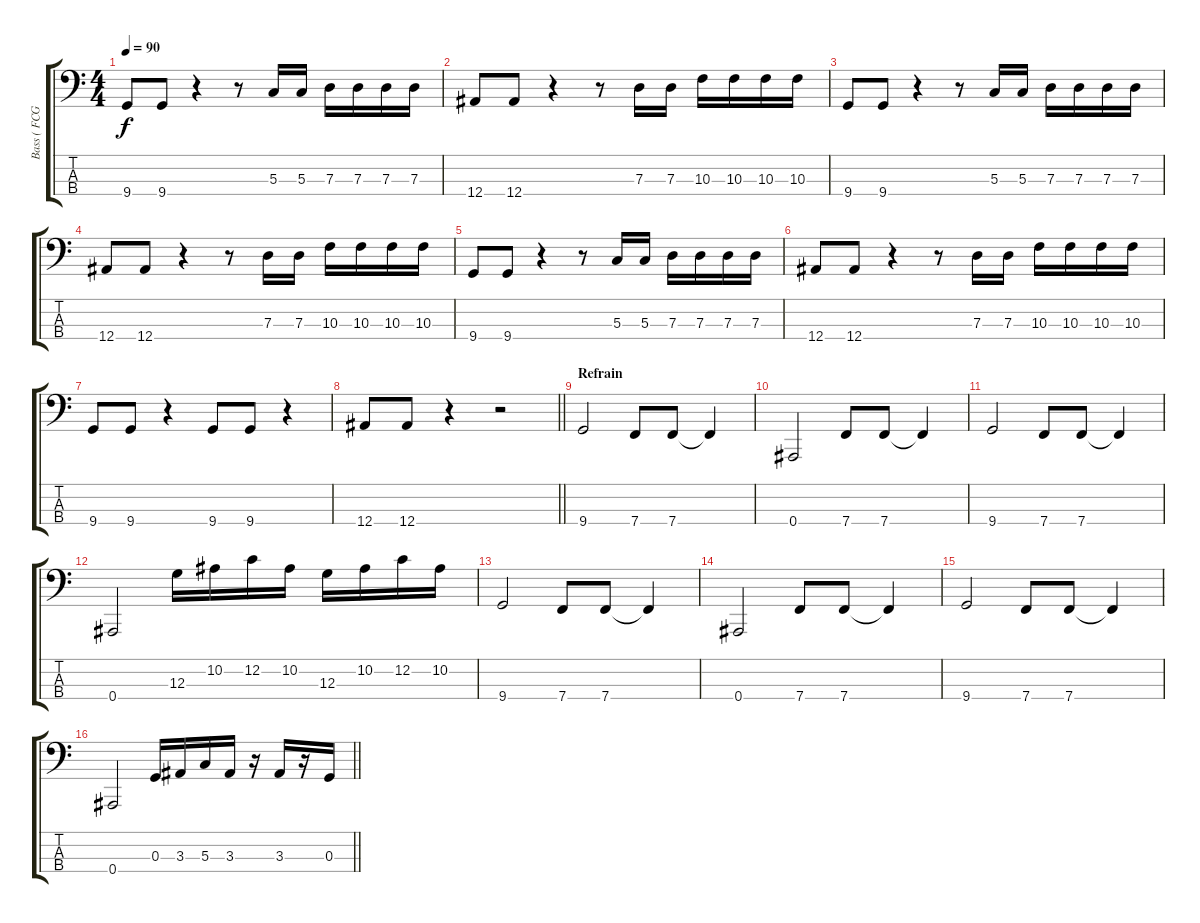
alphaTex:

\track ("Bass ( FCGA# )" "Bass ( FCG") {instrument electricbassfinger}
\staff {score tabs}
\tuning (F2 C2 G1 Bb0) {hide}
\ts (4 4)
\tempo 90
\clef f4
\ks c
9.4.8{dy f} 9.4.8 r.4 r.8 5.3.16 5.3.16 7.3.16 7.3.16 7.3.16 7.3.16 |
12.4.8 12.4.8 r.4 r.8 7.3.16 7.3.16 10.3.16 10.3.16 10.3.16 10.3.16 |
9.4.8 9.4.8 r.4 r.8 5.3.16 5.3.16 7.3.16 7.3.16 7.3.16 7.3.16 |
12.4.8 12.4.8 r.4 r.8 7.3.16 7.3.16 10.3.16 10.3.16 10.3.16 10.3.16 |
9.4.8 9.4.8 r.4 r.8 5.3.16 5.3.16 7.3.16 7.3.16 7.3.16 7.3.16 |
12.4.8 12.4.8 r.4 r.8 7.3.16 7.3.16 10.3.16 10.3.16 10.3.16 10.3.16 |
9.4.8 9.4.8 r.4 9.4.8 9.4.8 r.4 |
\barLineRight lightlight
12.4.8 12.4.8 r.4 r.2 |
\section ("" "Refrain")
9.4.2 7.4.8 7.4.8 7.4{t}.4 |
0.4.2 7.4.8 7.4.8 7.4{t}.4 |
9.4.2 7.4.8 7.4.8 7.4{t}.4 |
0.4.2 12.3.16 10.2.16 12.2.16 10.2.16 12.3.16 10.2.16 12.2.16 10.2.16 |
9.4.2 7.4.8 7.4.8 7.4{t}.4 |
0.4.2 7.4.8 7.4.8 7.4{t}.4 |
9.4.2 7.4.8 7.4.8 7.4{t}.4 |
\barLineRight lightlight
0.4.2 0.3.16 3.3.16 5.3.16 3.3.16 r.16 3.3.16 r.16 0.3.16
